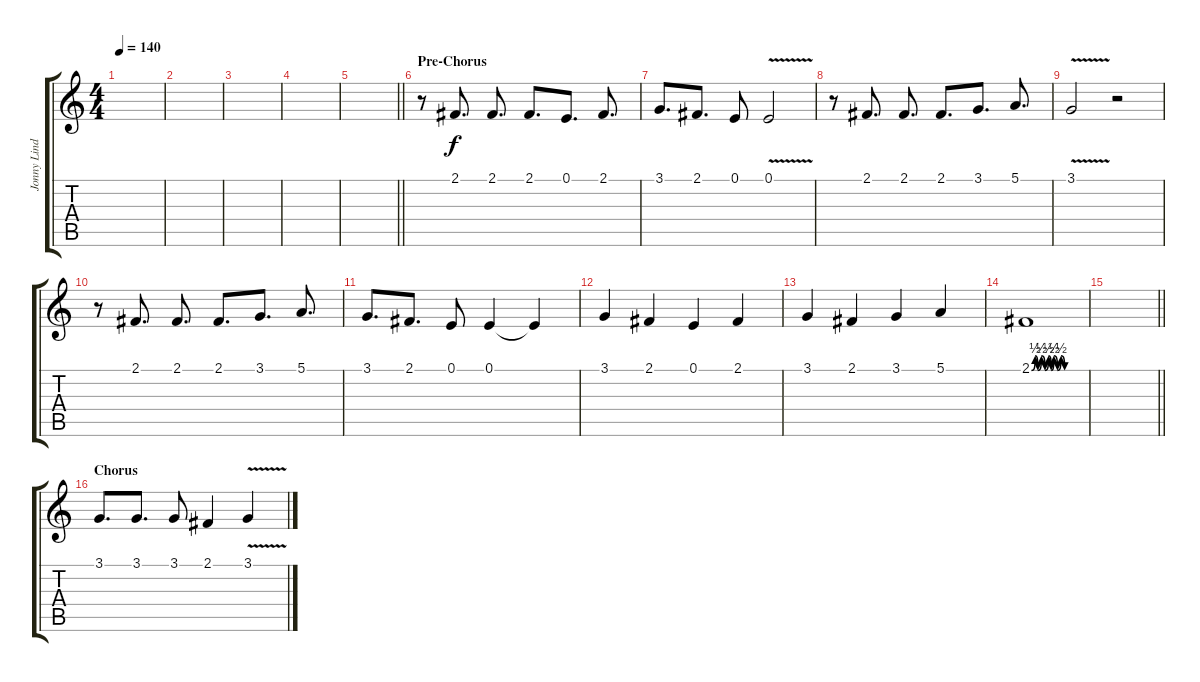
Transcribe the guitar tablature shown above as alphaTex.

\track ("Jonny Lindqvist (vocal)" "Jonny Lind") {instrument clarinet}
\staff {score tabs}
\tuning (E4 B3 G3 D3 A2 E2) {hide}
\ts (4 4)
\tempo 140
\clef g2
\ks c
|
|
|
|
\barLineRight lightlight
|
\section ("" "Pre-Chorus")
r.8 2.1.8{d} 2.1.8{d} 2.1.8{d} 0.1.8{d} 2.1.8{d} |
3.1.8{d} 2.1.8{d} 0.1.8 0.1{v}.2 |
r.8 2.1.8{d} 2.1.8{d} 2.1.8{d} 3.1.8{d} 5.1.8{d} |
3.1{v}.2 r.2 |
r.8 2.1.8{d} 2.1.8{d} 2.1.8{d} 3.1.8{d} 5.1.8{d} |
3.1.8{d} 2.1.8{d} 0.1.8 0.1.4 0.1{t}.4 |
3.1.4 2.1.4 0.1.4 2.1.4 |
3.1.4 2.1.4 3.1.4 5.1.4 |
2.1{be (custom 0 0 4 2 7 0 11 2 15 0 19 2 22 0 25 2 29 0 33 2 37 0 45 0 53 0 60 0)}.1 |
\barLineRight lightlight
|
\section ("" "Chorus")
3.1.8{d} 3.1.8{d} 3.1.8 2.1.4 3.1{v}.4
